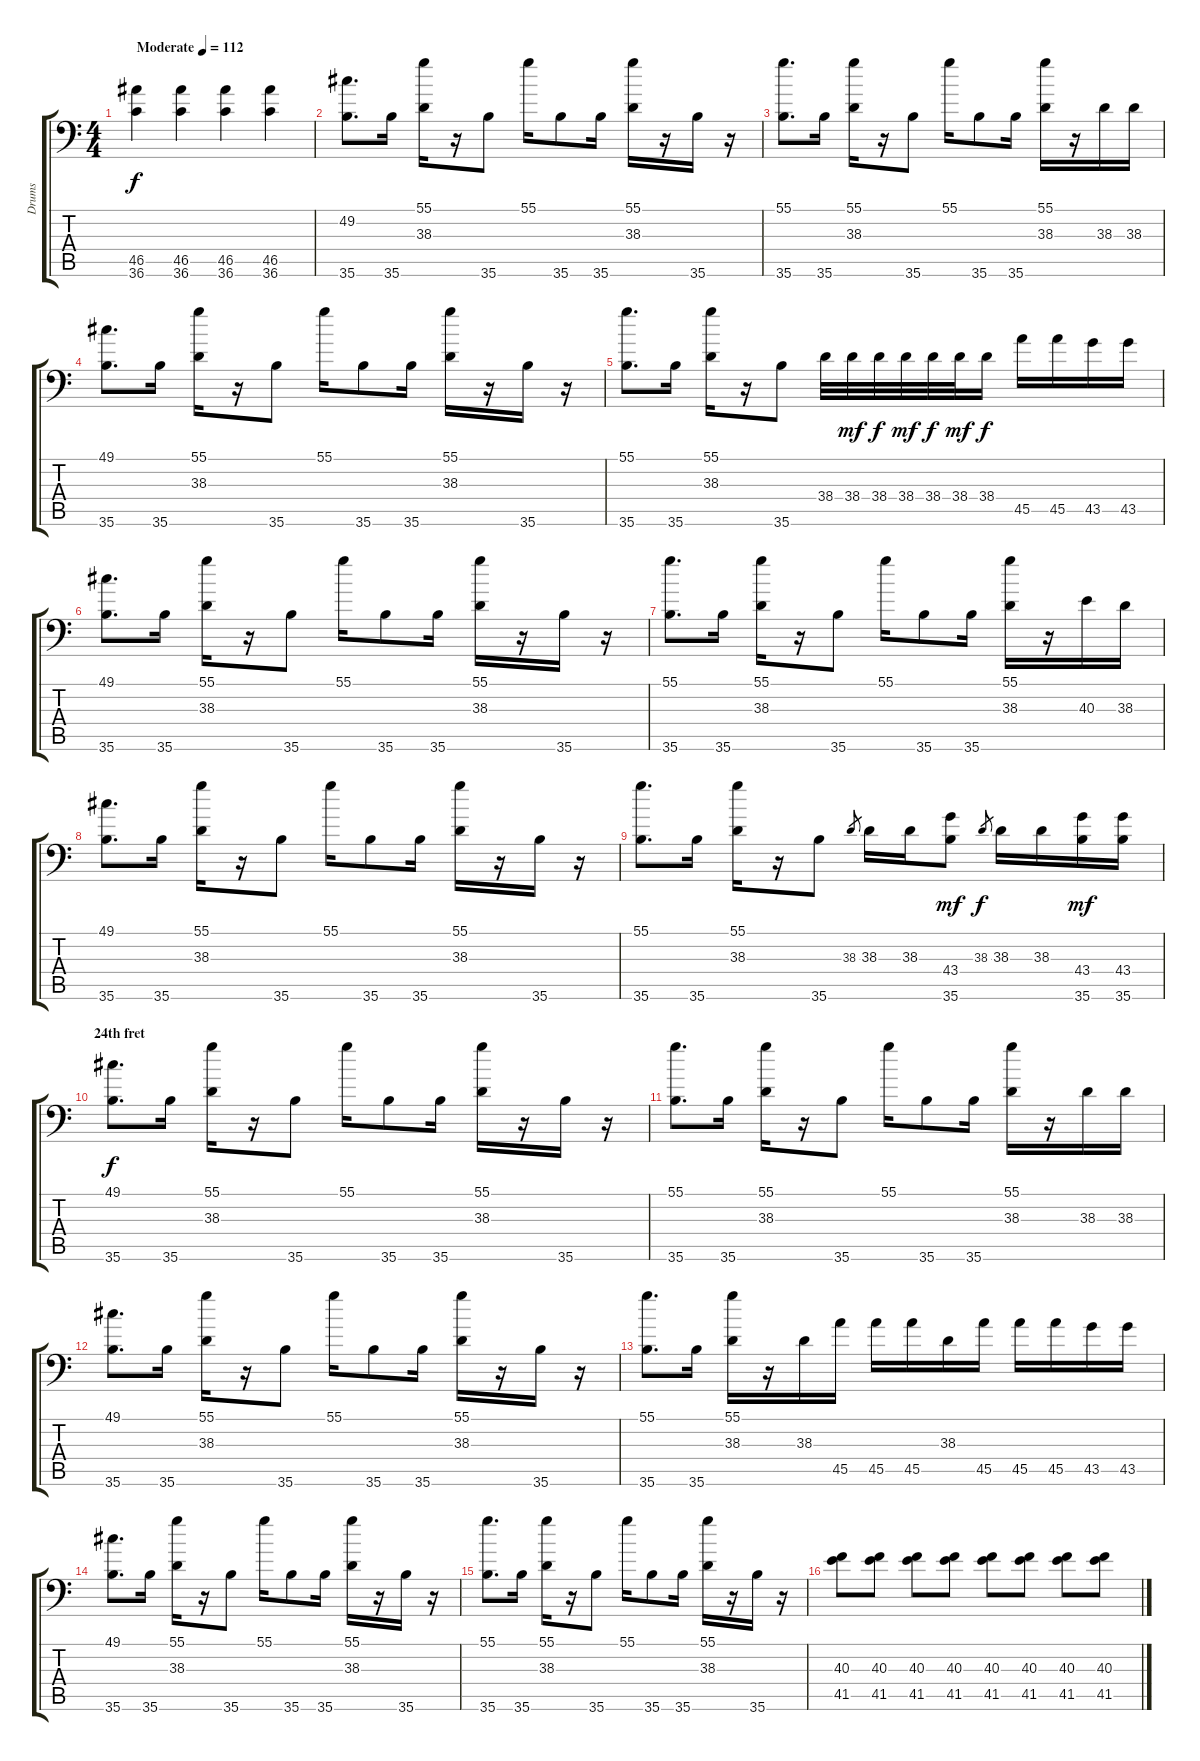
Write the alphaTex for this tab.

\track ("Drums" "Drums") {instrument acousticgrandpiano}
\staff {score tabs}
\tuning (C-1 C-1 C-1 C-1 C-1 C-1) {hide}
\ts (4 4)
\tempo (112 "Moderate")
\clef f4
\ks c
(46.5 36.6).4{dy f instrument acousticgrandpiano} (46.5 36.6).4 (46.5 36.6).4 (46.5 36.6).4 |
(49.2 35.6).8{d} 35.6.16 (55.1 38.3).16 r.16 35.6.8 55.1.16 35.6.8 35.6.16 (55.1 38.3).16 r.16 35.6.16 r.16 |
(55.1 35.6).8{d} 35.6.16 (55.1 38.3).16 r.16 35.6.8 55.1.16 35.6.8 35.6.16 (55.1 38.3).16 r.16 38.3.16 38.3.16 |
(49.1 35.6).8{d} 35.6.16 (55.1 38.3).16 r.16 35.6.8 55.1.16 35.6.8 35.6.16 (55.1 38.3).16 r.16 35.6.16 r.16 |
(55.1 35.6).8{d} 35.6.16 (55.1 38.3).16 r.16 35.6.8 38.4.32 38.4.32{dy mf} 38.4.32{dy f} 38.4.32{dy mf} 38.4.32{dy f} 38.4.32{dy mf} 38.4.16{dy f} 45.5.16 45.5.16 43.5.16 43.5.16 |
(49.1 35.6).8{d} 35.6.16 (55.1 38.3).16 r.16 35.6.8 55.1.16 35.6.8 35.6.16 (55.1 38.3).16 r.16 35.6.16 r.16 |
(55.1 35.6).8{d} 35.6.16 (55.1 38.3).16 r.16 35.6.8 55.1.16 35.6.8 35.6.16 (55.1 38.3).16 r.16 40.3.16 38.3.16 |
(49.1 35.6).8{d} 35.6.16 (55.1 38.3).16 r.16 35.6.8 55.1.16 35.6.8 35.6.16 (55.1 38.3).16 r.16 35.6.16 r.16 |
(55.1 35.6).8{d} 35.6.16 (55.1 38.3).16 r.16 35.6.8 38.3.8{gr} 38.3.16 38.3.16 (43.4 35.6).8{dy mf} 38.3.8{gr dy f} 38.3.16 38.3.16 (43.4 35.6).16{dy mf} (43.4 35.6).16 |
\section ("" "24th fret")
(49.1 35.6).8{d dy f} 35.6.16 (55.1 38.3).16 r.16 35.6.8 55.1.16 35.6.8 35.6.16 (55.1 38.3).16 r.16 35.6.16 r.16 |
(55.1 35.6).8{d} 35.6.16 (55.1 38.3).16 r.16 35.6.8 55.1.16 35.6.8 35.6.16 (55.1 38.3).16 r.16 38.3.16 38.3.16 |
(49.1 35.6).8{d} 35.6.16 (55.1 38.3).16 r.16 35.6.8 55.1.16 35.6.8 35.6.16 (55.1 38.3).16 r.16 35.6.16 r.16 |
(55.1 35.6).8{d} 35.6.16 (55.1 38.3).16 r.16 38.3.16 45.5.16 45.5.16 45.5.16 38.3.16 45.5.16 45.5.16 45.5.16 43.5.16 43.5.16 |
(49.1 35.6).8{d} 35.6.16 (55.1 38.3).16 r.16 35.6.8 55.1.16 35.6.8 35.6.16 (55.1 38.3).16 r.16 35.6.16 r.16 |
(55.1 35.6).8{d} 35.6.16 (55.1 38.3).16 r.16 35.6.8 55.1.16 35.6.8 35.6.16 (55.1 38.3).16 r.16 35.6.16 r.16 |
(40.3 41.5).8 (40.3 41.5).8 (40.3 41.5).8 (40.3 41.5).8 (40.3 41.5).8 (40.3 41.5).8 (40.3 41.5).8 (40.3 41.5).8
